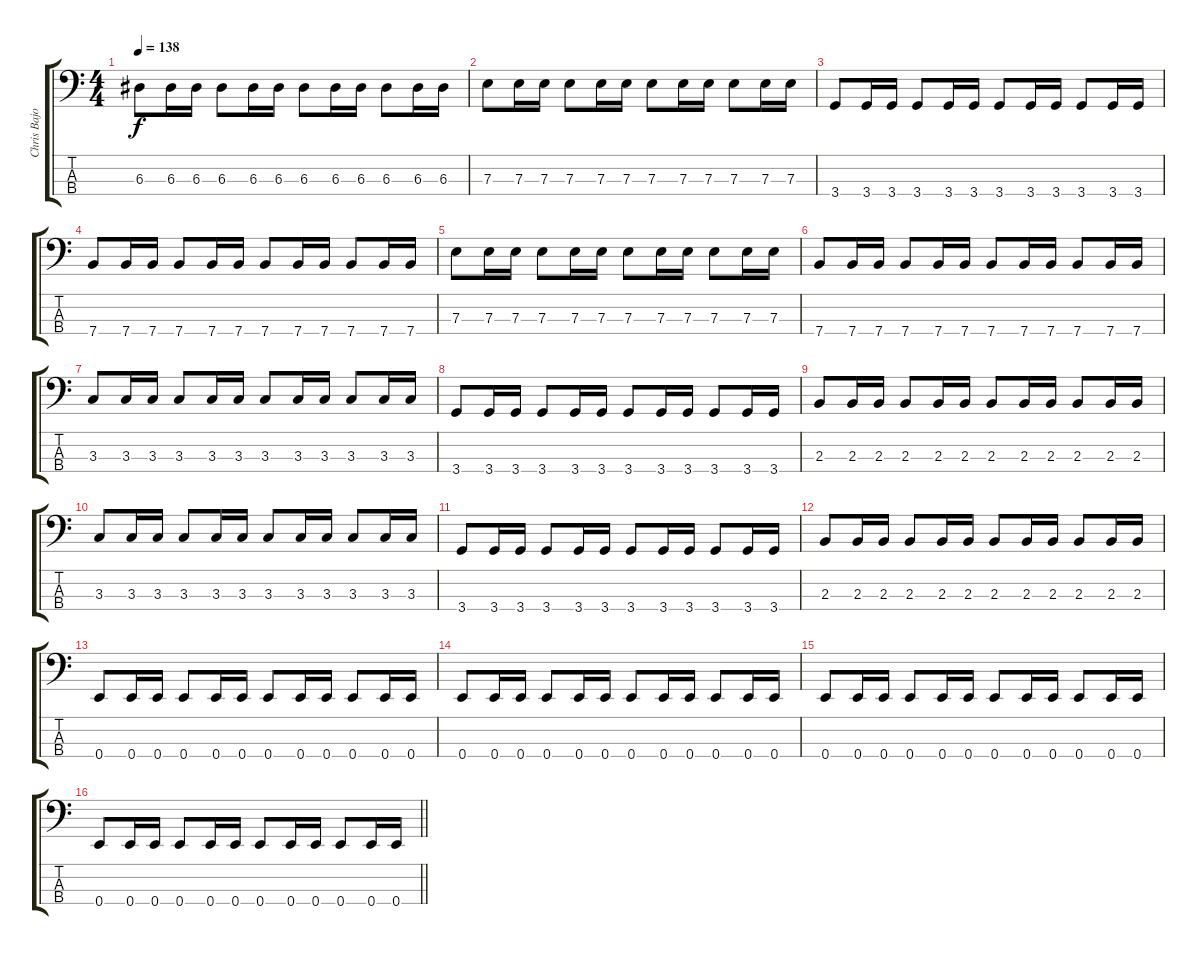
\track ("Chris Bajo" "Chris Bajo") {instrument electricbasspick}
\staff {score tabs}
\tuning (G2 D2 A1 E1) {hide}
\ts (4 4)
\tempo 138
\clef f4
\ks c
6.3.8{dy f} 6.3.16 6.3.16 6.3.8 6.3.16 6.3.16 6.3.8 6.3.16 6.3.16 6.3.8 6.3.16 6.3.16 |
7.3.8 7.3.16 7.3.16 7.3.8 7.3.16 7.3.16 7.3.8 7.3.16 7.3.16 7.3.8 7.3.16 7.3.16 |
3.4.8 3.4.16 3.4.16 3.4.8 3.4.16 3.4.16 3.4.8 3.4.16 3.4.16 3.4.8 3.4.16 3.4.16 |
7.4.8 7.4.16 7.4.16 7.4.8 7.4.16 7.4.16 7.4.8 7.4.16 7.4.16 7.4.8 7.4.16 7.4.16 |
7.3.8 7.3.16 7.3.16 7.3.8 7.3.16 7.3.16 7.3.8 7.3.16 7.3.16 7.3.8 7.3.16 7.3.16 |
7.4.8 7.4.16 7.4.16 7.4.8 7.4.16 7.4.16 7.4.8 7.4.16 7.4.16 7.4.8 7.4.16 7.4.16 |
3.3.8 3.3.16 3.3.16 3.3.8 3.3.16 3.3.16 3.3.8 3.3.16 3.3.16 3.3.8 3.3.16 3.3.16 |
3.4.8 3.4.16 3.4.16 3.4.8 3.4.16 3.4.16 3.4.8 3.4.16 3.4.16 3.4.8 3.4.16 3.4.16 |
2.3.8 2.3.16 2.3.16 2.3.8 2.3.16 2.3.16 2.3.8 2.3.16 2.3.16 2.3.8 2.3.16 2.3.16 |
3.3.8 3.3.16 3.3.16 3.3.8 3.3.16 3.3.16 3.3.8 3.3.16 3.3.16 3.3.8 3.3.16 3.3.16 |
3.4.8 3.4.16 3.4.16 3.4.8 3.4.16 3.4.16 3.4.8 3.4.16 3.4.16 3.4.8 3.4.16 3.4.16 |
2.3.8 2.3.16 2.3.16 2.3.8 2.3.16 2.3.16 2.3.8 2.3.16 2.3.16 2.3.8 2.3.16 2.3.16 |
0.4.8 0.4.16 0.4.16 0.4.8 0.4.16 0.4.16 0.4.8 0.4.16 0.4.16 0.4.8 0.4.16 0.4.16 |
0.4.8 0.4.16 0.4.16 0.4.8 0.4.16 0.4.16 0.4.8 0.4.16 0.4.16 0.4.8 0.4.16 0.4.16 |
0.4.8 0.4.16 0.4.16 0.4.8 0.4.16 0.4.16 0.4.8 0.4.16 0.4.16 0.4.8 0.4.16 0.4.16 |
\barLineRight lightlight
0.4.8 0.4.16 0.4.16 0.4.8 0.4.16 0.4.16 0.4.8 0.4.16 0.4.16 0.4.8 0.4.16 0.4.16
